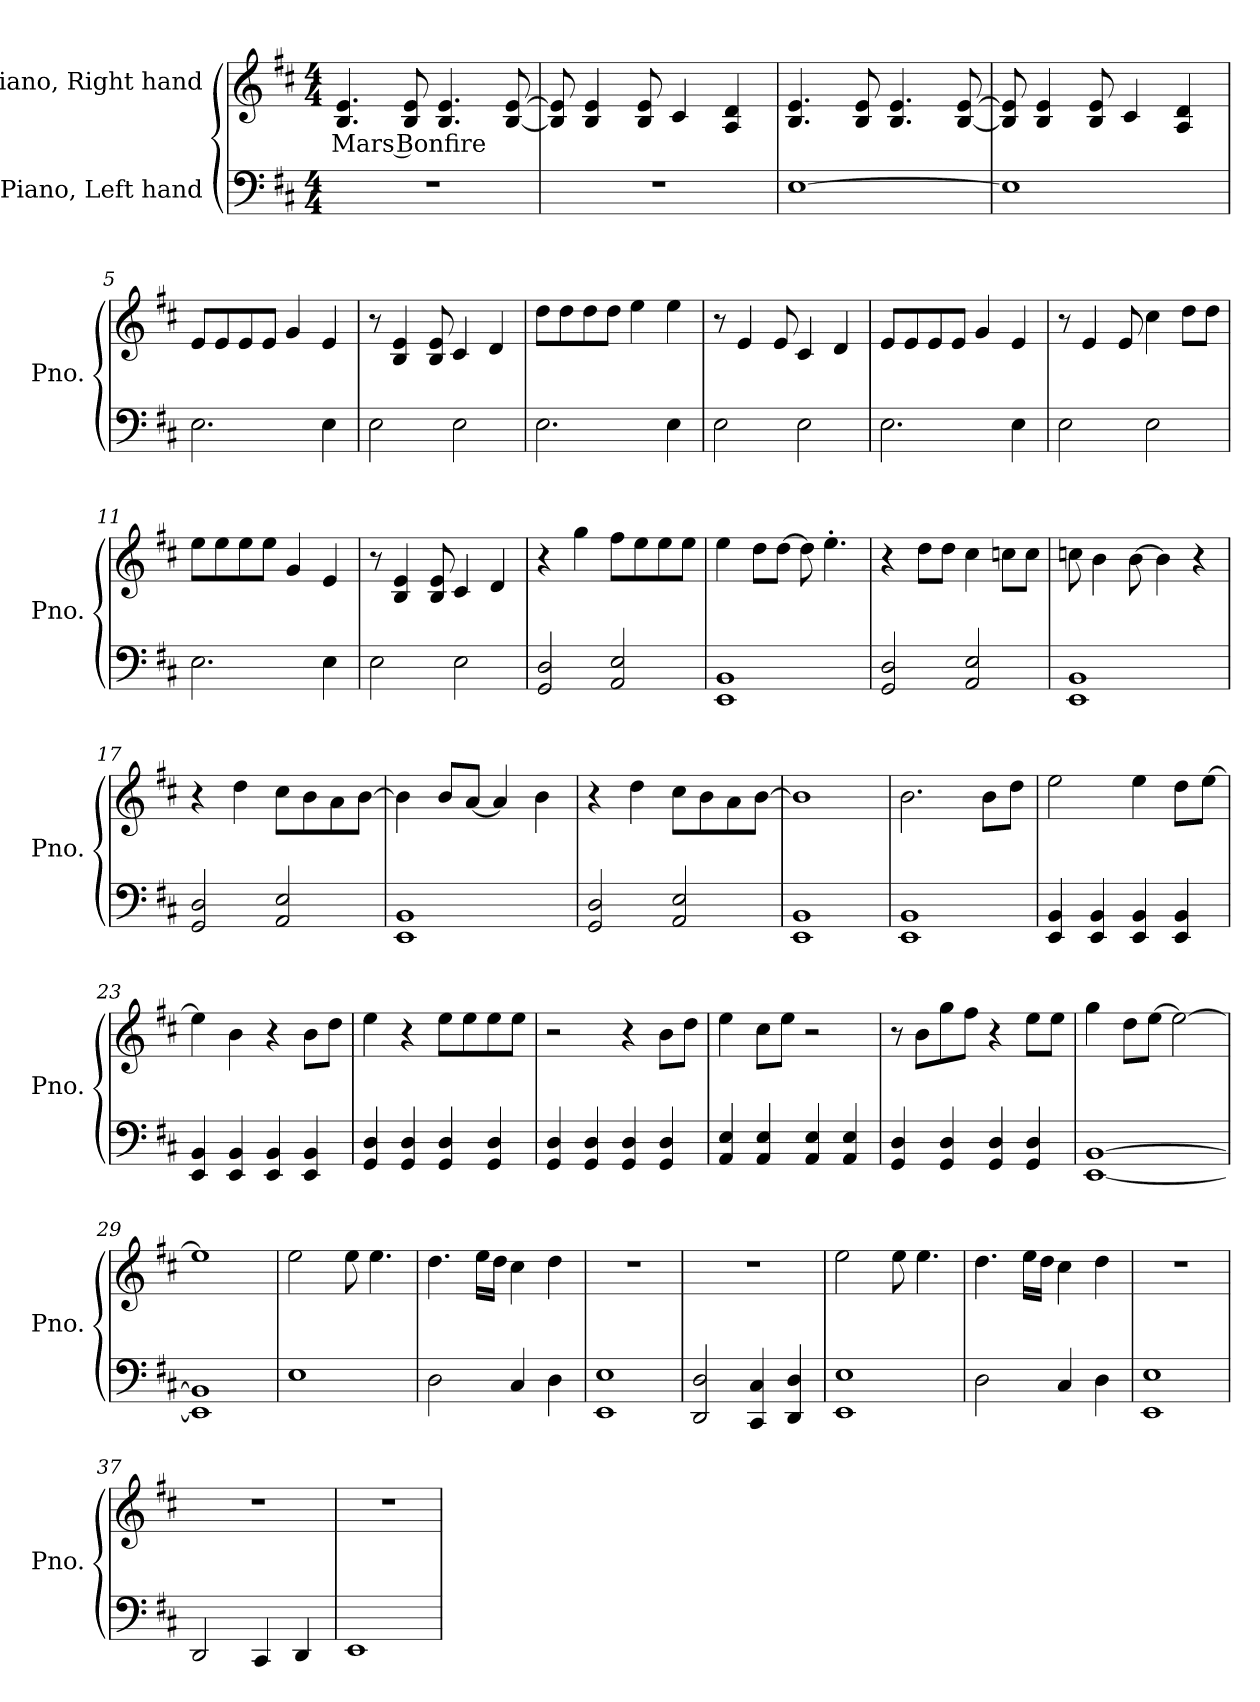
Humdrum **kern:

**kern	**kern	**text
*part2	*part1	*part1
*staff2	*staff1	*staff1
*I"Piano, Left hand	*I"Piano, Right hand	*
*I'Pno.	*I'Pno.	*
*clefF4	*clefG2	*
*k[f#c#]	*k[f#c#]	*
*M4/4	*M4/4	*
*MM152	*MM152	*
=1	=1	=1
!	!	!LO:LY:b
1r	4.B/ 4.e/	Mars Bonfire
.	8B/ 8e/	.
.	4.B/ 4.e/	.
.	[8B/ [8e/	.
=2	=2	=2
1r	8B/] 8e/]	.
.	4B/ 4e/	.
.	8B/ 8e/	.
.	4c#/	.
.	4A/ 4d/	.
=3	=3	=3
[1E	4.B/ 4.e/	.
.	8B/ 8e/	.
.	4.B/ 4.e/	.
.	[8B/ [8e/	.
!!LO:LB:g=z
=4	=4	=4
1E]	8B/] 8e/]	.
.	4B/ 4e/	.
.	8B/ 8e/	.
.	4c#/	.
.	4A/ 4d/	.
=5	=5	=5
2.E\	8e/L	.
.	8e/	.
.	8e/	.
.	8e/J	.
.	4g/	.
4E\	4e/	.
=6	=6	=6
2E\	8r	.
.	4B/ 4e/	.
.	8B/ 8e/	.
2E\	4c#/	.
.	4d/	.
=7	=7	=7
2.E\	8dd\L	.
.	8dd\	.
.	8dd\	.
.	8dd\J	.
.	4ee\	.
4E\	4ee\	.
=8	=8	=8
2E\	8r	.
.	4e/	.
.	8e/	.
2E\	4c#/	.
.	4d/	.
=9	=9	=9
2.E\	8e/L	.
.	8e/	.
.	8e/	.
.	8e/J	.
.	4g/	.
4E\	4e/	.
!!LO:LB:g=z
=10	=10	=10
2E\	8r	.
.	4e/	.
.	8e/	.
2E\	4cc#\	.
.	8dd\L	.
.	8dd\J	.
=11	=11	=11
2.E\	8ee\L	.
.	8ee\	.
.	8ee\	.
.	8ee\J	.
.	4g/	.
4E\	4e/	.
=12	=12	=12
2E\	8r	.
.	4B/ 4e/	.
.	8B/ 8e/	.
2E\	4c#/	.
.	4d/	.
=13	=13	=13
2GG/ 2D/	4r	.
.	4gg\	.
2AA/ 2E/	8ff#\L	.
.	8ee\	.
.	8ee\	.
.	8ee\J	.
=14	=14	=14
1EE 1BB	4ee\	.
.	8dd\L	.
.	[8dd\J	.
.	8dd\]	.
.	4.ee'\	.
=15	=15	=15
2GG/ 2D/	4r	.
.	8dd\L	.
.	8dd\J	.
2AA/ 2E/	4cc#\	.
.	8ccn\L	.
.	8cc\J	.
!!LO:LB:g=z
=16	=16	=16
1EE 1BB	8ccn\	.
.	4b\	.
.	[8b\	.
.	4b\]	.
.	4r	.
=17	=17	=17
2GG/ 2D/	4r	.
.	4dd\	.
2AA/ 2E/	8cc#\L	.
.	8b\	.
.	8a\	.
.	[8b\J	.
=18	=18	=18
1EE 1BB	4b\]	.
.	8b/L	.
.	[8a/J	.
.	4a/]	.
.	4b\	.
=19	=19	=19
2GG/ 2D/	4r	.
.	4dd\	.
2AA/ 2E/	8cc#\L	.
.	8b\	.
.	8a\	.
.	[8b\J	.
=20	=20	=20
1EE 1BB	1b]	.
=21	=21	=21
1EE 1BB	2.b\	.
.	8b\L	.
.	8dd\J	.
=22	=22	=22
4EE/ 4BB/	2ee\	.
4EE/ 4BB/	.	.
4EE/ 4BB/	4ee\	.
4EE/ 4BB/	8dd\L	.
.	[8ee\J	.
!!LO:LB:g=z
=23	=23	=23
4EE/ 4BB/	4ee\]	.
4EE/ 4BB/	4b\	.
4EE/ 4BB/	4r	.
4EE/ 4BB/	8b\L	.
.	8dd\J	.
=24	=24	=24
4GG/ 4D/	4ee\	.
4GG/ 4D/	4r	.
4GG/ 4D/	8ee\L	.
.	8ee\	.
4GG/ 4D/	8ee\	.
.	8ee\J	.
=25	=25	=25
4GG/ 4D/	2r	.
4GG/ 4D/	.	.
4GG/ 4D/	4r	.
4GG/ 4D/	8b\L	.
.	8dd\J	.
=26	=26	=26
4AA/ 4E/	4ee\	.
4AA/ 4E/	8cc#\L	.
.	8ee\J	.
4AA/ 4E/	2r	.
4AA/ 4E/	.	.
=27	=27	=27
4GG/ 4D/	8r	.
.	8b\L	.
4GG/ 4D/	8gg\	.
.	8ff#\J	.
4GG/ 4D/	4r	.
4GG/ 4D/	8ee\L	.
.	8ee\J	.
=28	=28	=28
[1EE [1BB	4gg\	.
.	8dd\L	.
.	[8ee\J	.
.	2ee\_	.
=29	=29	=29
1EE] 1BB]	1ee]	.
!!LO:LB:g=z
=30	=30	=30
1E	2ee\	.
.	8ee\	.
.	4.ee\	.
=31	=31	=31
2D\	4.dd\	.
.	16ee\LL	.
.	16dd\JJ	.
4C#/	4cc#\	.
4D\	4dd\	.
=32	=32	=32
1EE 1E	1r	.
=33	=33	=33
2DD/ 2D/	1r	.
4CC#/ 4C#/	.	.
4DD/ 4D/	.	.
=34	=34	=34
1EE 1E	2ee\	.
.	8ee\	.
.	4.ee\	.
=35	=35	=35
2D\	4.dd\	.
.	16ee\LL	.
.	16dd\JJ	.
4C#/	4cc#\	.
4D\	4dd\	.
=36	=36	=36
1EE 1E	1r	.
=37	=37	=37
2DD/	1r	.
4CC#/	.	.
4DD/	.	.
=38	=38	=38
1EE	1r	.
=	=	=
*-	*-	*-
